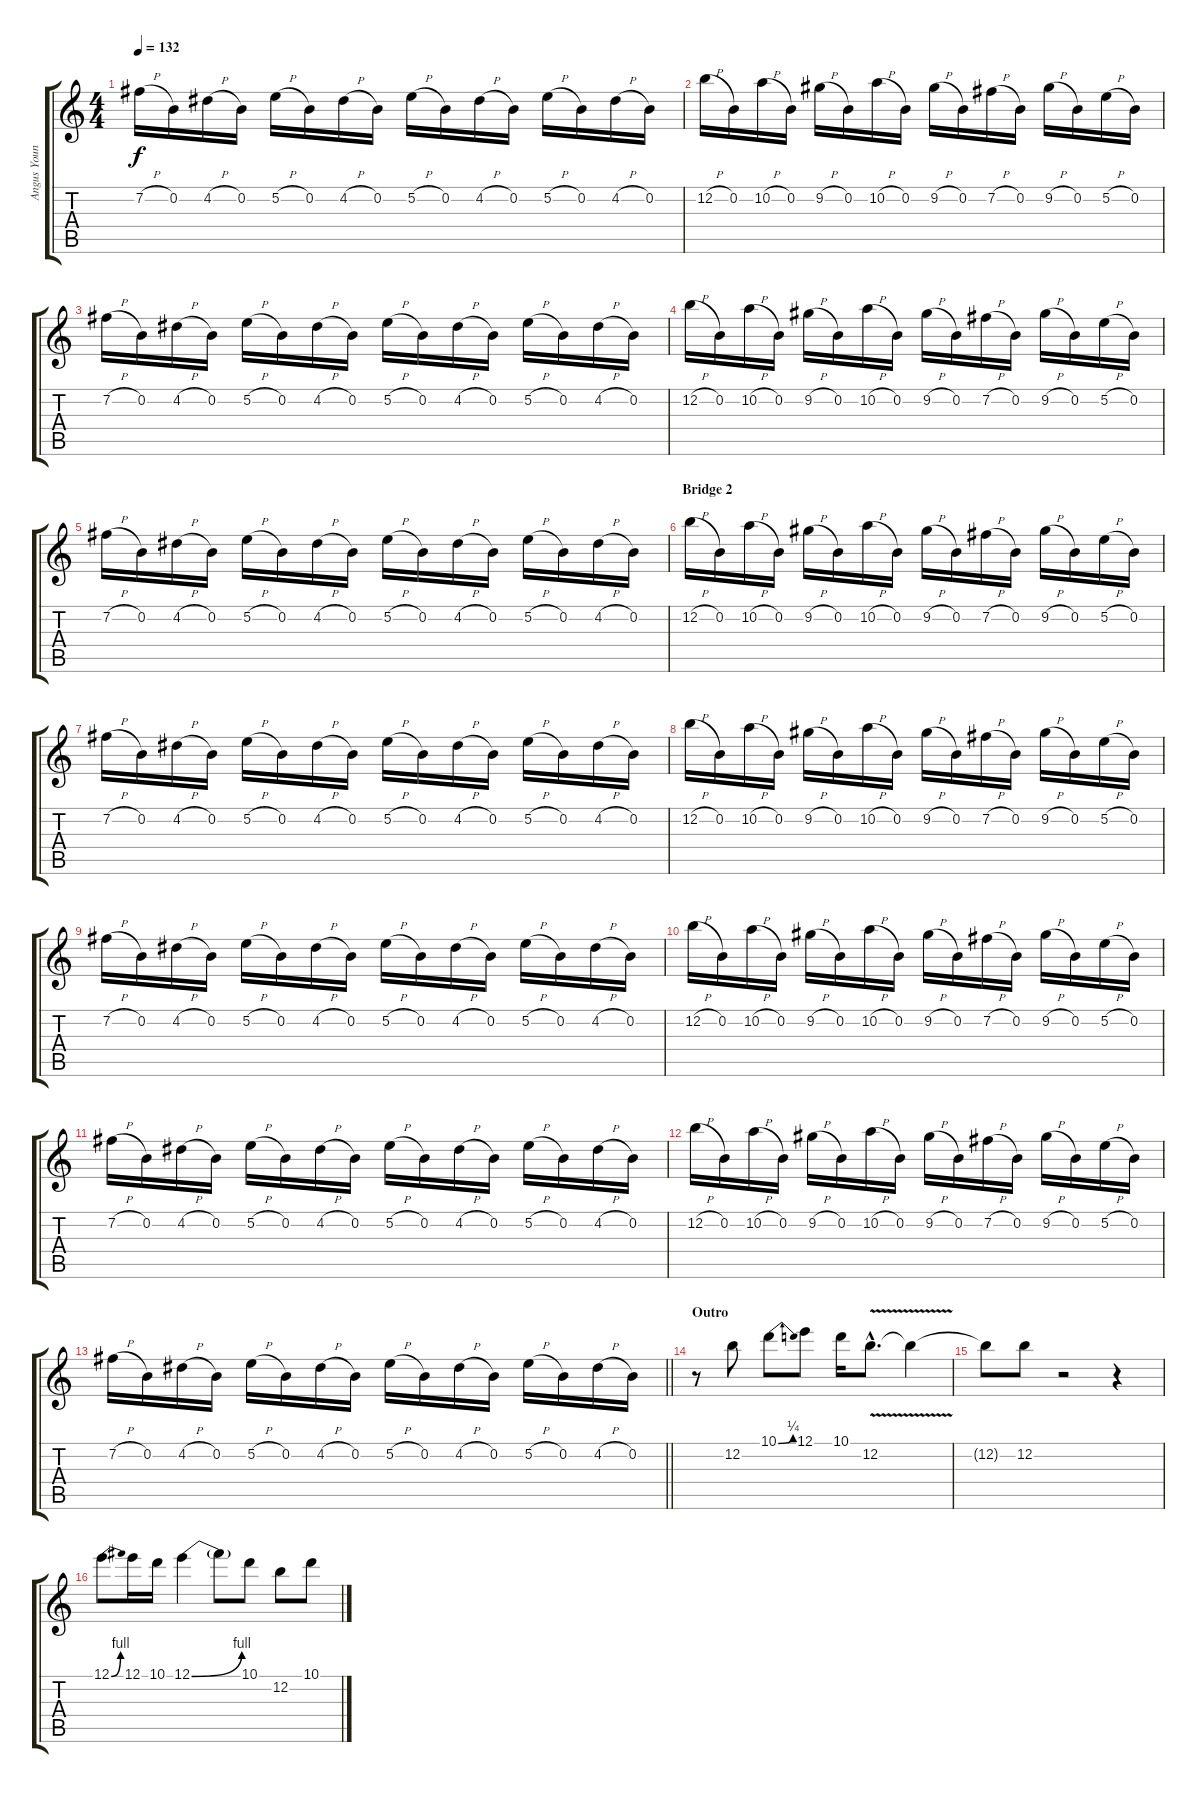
\track ("Angus Young" "Angus Youn") {instrument overdrivenguitar}
\staff {score tabs}
\tuning (E4 B3 G3 D3 A2 E2) {hide}
\ts (4 4)
\tempo 132
\clef g2
\ks c
7.2{h}.16{dy f} 0.2.16 4.2{h}.16 0.2.16 5.2{h}.16 0.2.16 4.2{h}.16 0.2.16 5.2{h}.16 0.2.16 4.2{h}.16 0.2.16 5.2{h}.16 0.2.16 4.2{h}.16 0.2.16 |
12.2{h}.16 0.2.16 10.2{h}.16 0.2.16 9.2{h}.16 0.2.16 10.2{h}.16 0.2.16 9.2{h}.16 0.2.16 7.2{h}.16 0.2.16 9.2{h}.16 0.2.16 5.2{h}.16 0.2.16 |
7.2{h}.16 0.2.16 4.2{h}.16 0.2.16 5.2{h}.16 0.2.16 4.2{h}.16 0.2.16 5.2{h}.16 0.2.16 4.2{h}.16 0.2.16 5.2{h}.16 0.2.16 4.2{h}.16 0.2.16 |
12.2{h}.16 0.2.16 10.2{h}.16 0.2.16 9.2{h}.16 0.2.16 10.2{h}.16 0.2.16 9.2{h}.16 0.2.16 7.2{h}.16 0.2.16 9.2{h}.16 0.2.16 5.2{h}.16 0.2.16 |
7.2{h}.16 0.2.16 4.2{h}.16 0.2.16 5.2{h}.16 0.2.16 4.2{h}.16 0.2.16 5.2{h}.16 0.2.16 4.2{h}.16 0.2.16 5.2{h}.16 0.2.16 4.2{h}.16 0.2.16 |
\section ("" "Bridge 2")
12.2{h}.16 0.2.16 10.2{h}.16 0.2.16 9.2{h}.16 0.2.16 10.2{h}.16 0.2.16 9.2{h}.16 0.2.16 7.2{h}.16 0.2.16 9.2{h}.16 0.2.16 5.2{h}.16 0.2.16 |
7.2{h}.16 0.2.16 4.2{h}.16 0.2.16 5.2{h}.16 0.2.16 4.2{h}.16 0.2.16 5.2{h}.16 0.2.16 4.2{h}.16 0.2.16 5.2{h}.16 0.2.16 4.2{h}.16 0.2.16 |
12.2{h}.16 0.2.16 10.2{h}.16 0.2.16 9.2{h}.16 0.2.16 10.2{h}.16 0.2.16 9.2{h}.16 0.2.16 7.2{h}.16 0.2.16 9.2{h}.16 0.2.16 5.2{h}.16 0.2.16 |
7.2{h}.16 0.2.16 4.2{h}.16 0.2.16 5.2{h}.16 0.2.16 4.2{h}.16 0.2.16 5.2{h}.16 0.2.16 4.2{h}.16 0.2.16 5.2{h}.16 0.2.16 4.2{h}.16 0.2.16 |
12.2{h}.16 0.2.16 10.2{h}.16 0.2.16 9.2{h}.16 0.2.16 10.2{h}.16 0.2.16 9.2{h}.16 0.2.16 7.2{h}.16 0.2.16 9.2{h}.16 0.2.16 5.2{h}.16 0.2.16 |
7.2{h}.16 0.2.16 4.2{h}.16 0.2.16 5.2{h}.16 0.2.16 4.2{h}.16 0.2.16 5.2{h}.16 0.2.16 4.2{h}.16 0.2.16 5.2{h}.16 0.2.16 4.2{h}.16 0.2.16 |
12.2{h}.16 0.2.16 10.2{h}.16 0.2.16 9.2{h}.16 0.2.16 10.2{h}.16 0.2.16 9.2{h}.16 0.2.16 7.2{h}.16 0.2.16 9.2{h}.16 0.2.16 5.2{h}.16 0.2.16 |
\barLineRight lightlight
7.2{h}.16 0.2.16 4.2{h}.16 0.2.16 5.2{h}.16 0.2.16 4.2{h}.16 0.2.16 5.2{h}.16 0.2.16 4.2{h}.16 0.2.16 5.2{h}.16 0.2.16 4.2{h}.16 0.2.16 |
\section ("" "Outro")
r.8{volume 16 balance 11} 12.2.8 10.1{be (bend 0 0 60 1)}.8 12.1.8 10.1.16 12.2{v hac}.8{d} 12.2{t}.4 |
12.2{t}.8 12.2.8 r.2 r.4 |
12.1{be (bend 0 0 60 4)}.8 12.1.16 10.1.16 12.1{be (bend 0 0 60 4)}.4 12.1{t}.8 10.1.8 12.2.8 10.1{ss}.8
